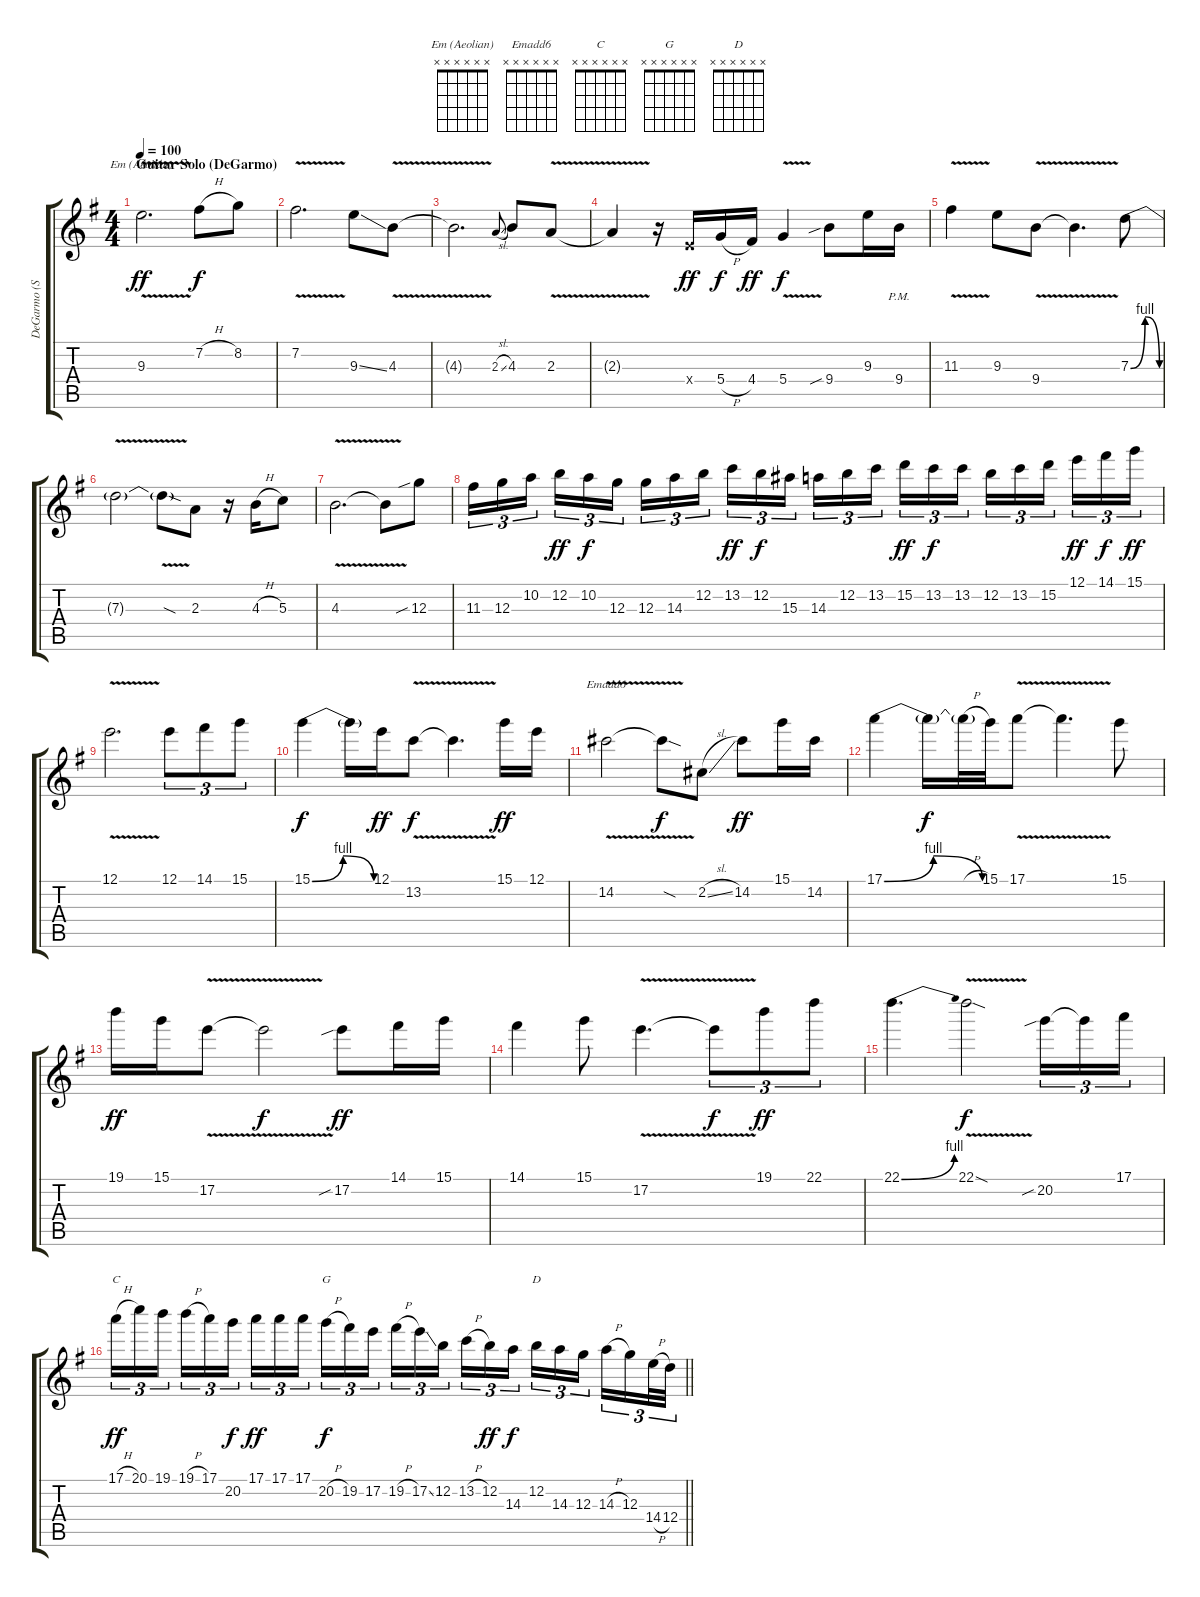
\track ("DeGarmo (Solo)" "DeGarmo (S") {instrument distortionguitar}
\staff {score tabs}
\tuning (E4 B3 G3 D3 A2 E2) {hide}
\chord ("Em (Aeolian)" x x x x x x)
\chord ("Emadd6" x x x x x x)
\chord ("C" x x x x x x)
\chord ("G" x x x x x x)
\chord ("D" x x x x x x)
\ts (4 4)
\section ("" "Guitar Solo (DeGarmo)")
\tempo 100
\clef g2
\ks g
9.3{v}.2{d ch "Em (Aeolian)" dy ff} 7.2{h}.8{dy f} 8.2.8 |
7.2{v}.2{d} 9.3{ss}.8 4.3{v}.8 |
4.3{t}.2{d} 2.3{sl}.8{gr onbeat} 4.3.8 2.3{v}.8 |
2.3{t}.4 r.16 2.4{x}.16{dy ff} 5.4{h}.16{dy f} 4.4.16{dy ff} 5.4{v}.4{dy f} 9.4{sib}.8 9.3.16 9.4{pm}.16 |
11.3{v}.4 9.3.8 9.4{v}.8 9.4{t}.4{d} 7.3{be (bendrelease 0 0 30 4 47 4 60 0)}.8 |
7.3{v t}.2 7.3{sod t}.8 2.3.8 r.16 4.3{h}.16 5.3.8 |
4.3{v}.2{d} 4.3{t}.8 12.3{sib}.8 |
11.3.16{tu (3 2)} 12.3.16{tu (3 2)} 10.2.16{tu (3 2) beam splitsecondary} 12.2.16{tu (3 2) dy ff} 10.2.16{tu (3 2) dy f} 12.3.16{tu (3 2)} 12.3.16{tu (3 2)} 14.3.16{tu (3 2)} 12.2.16{tu (3 2) beam splitsecondary} 13.2.16{tu (3 2) dy ff} 12.2.16{tu (3 2) dy f} 15.3.16{tu (3 2)} 14.3.16{tu (3 2)} 12.2.16{tu (3 2)} 13.2.16{tu (3 2) beam splitsecondary} 15.2.16{tu (3 2) dy ff} 13.2.16{tu (3 2) dy f} 13.2.16{tu (3 2)} 12.2.16{tu (3 2)} 13.2.16{tu (3 2)} 15.2.16{tu (3 2) beam splitsecondary} 12.1.16{tu (3 2) dy ff} 14.1.16{tu (3 2) dy f} 15.1.16{tu (3 2) dy ff} |
12.1{v}.2{d} 12.1.8{tu (3 2)} 14.1.8{tu (3 2)} 15.1.8{tu (3 2)} |
15.1{be (bendrelease 0 0 10 4 36 4 60 0)}.4{dy f} 15.1{t}.16 12.1.16{dy ff} 13.2{v}.8{dy f} 13.2{t}.4{d} 15.1.16{dy ff} 12.1.16 |
14.2{v}.2{ch "Emadd6"} 14.2{sod t}.8{dy f} 2.2{sl}.8 14.2.8{dy ff} 15.1.16 14.2.16 |
17.1{be (bendrelease 0 0 10 4 51 4 60 0)}.4 17.1{t}.16{dy f} 17.1{h t}.32 15.1.32 17.1{v}.8 17.1{t}.4{d} 15.1.8 |
19.1.16{dy ff} 15.1.16 17.2{v}.8 17.2{t}.2{dy f} 17.2{sib}.8{dy ff} 14.1.16 15.1.16 |
14.1.4 15.1.8 17.2{v}.4{d} 17.2{t}.8{tu (3 2) dy f} 19.1.8{tu (3 2) dy ff} 22.1.8{tu (3 2)} |
22.1{be (bend 0 0 60 4)}.4{d} 22.1{v sod}.2{dy f} 20.2{sib}.16{tu (3 2)} 20.2{t}.16{tu (3 2)} 17.1.16{tu (3 2)} |
\barLineRight lightlight
17.1{h}.16{tu (3 2) ch "C" dy ff} 20.1.16{tu (3 2)} 19.1.16{tu (3 2) beam splitsecondary} 19.1{h}.16{tu (3 2)} 17.1.16{tu (3 2)} 20.2.16{tu (3 2) dy f} 17.1.16{tu (3 2) dy ff} 17.1.16{tu (3 2)} 17.1.16{tu (3 2) beam splitsecondary} 20.2{h}.16{tu (3 2) ch "G" dy f} 19.2.16{tu (3 2)} 17.2.16{tu (3 2)} 19.2{h}.16{tu (3 2)} 17.2{ss}.16{tu (3 2)} 12.2.16{tu (3 2) beam splitsecondary} 13.2{h}.16{tu (3 2)} 12.2.16{tu (3 2) dy ff} 14.3.16{tu (3 2) dy f} 12.2.16{tu (3 2) ch "D"} 14.3.16{tu (3 2)} 12.3.16{tu (3 2) beam splitsecondary} 14.3{h}.16{tu (3 2)} 12.3.16{tu (3 2)} 14.4{h}.32{tu (3 2)} 12.4.32{tu (3 2)}
